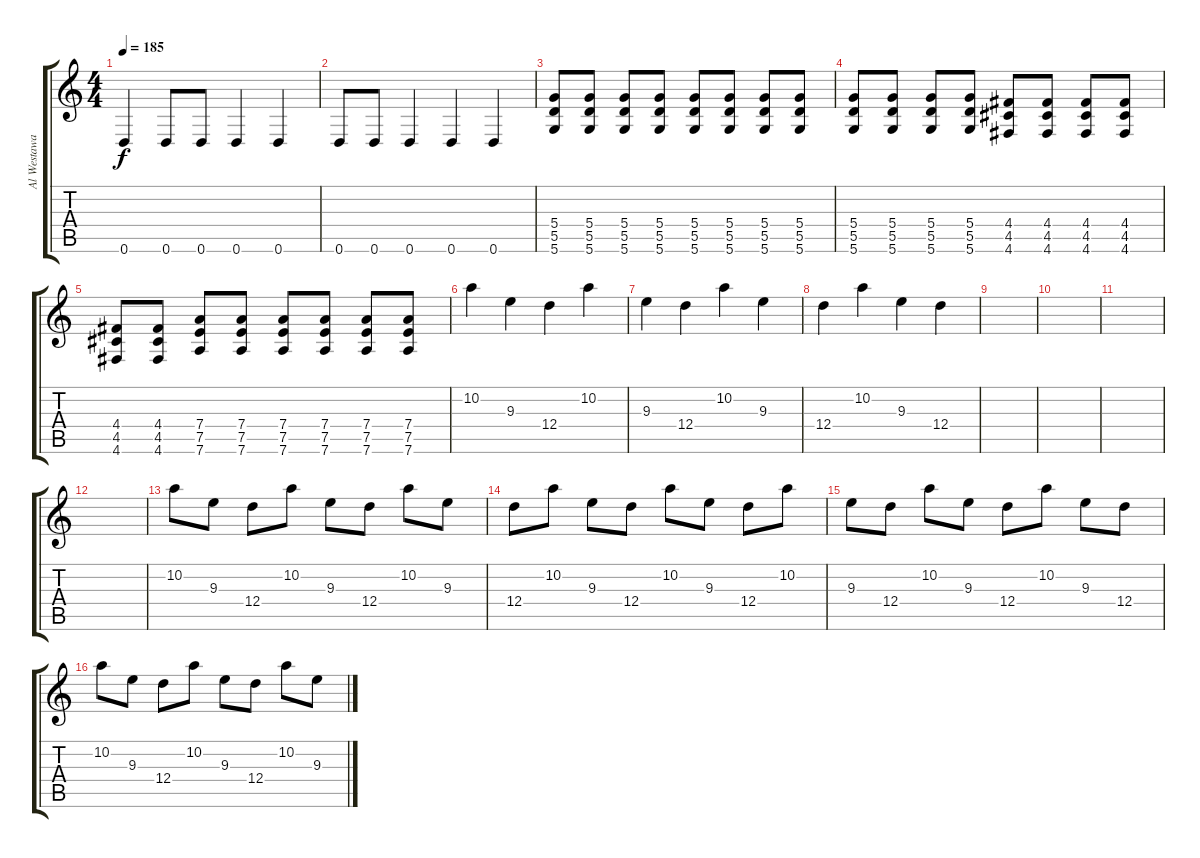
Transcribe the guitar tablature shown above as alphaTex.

\track ("Al Westaway" "Al Westawa") {instrument overdrivenguitar}
\staff {score tabs}
\tuning (E4 B3 G3 D3 A2 D2) {hide}
\ts (4 4)
\tempo 185
\clef g2
\ks c
0.6.4{dy f} 0.6.8 0.6.8 0.6.4 0.6.4 |
0.6.8 0.6.8 0.6.4 0.6.4 0.6.4 |
(5.4 5.5 5.6).8 (5.4 5.5 5.6).8 (5.4 5.5 5.6).8 (5.4 5.5 5.6).8 (5.4 5.5 5.6).8 (5.4 5.5 5.6).8 (5.4 5.5 5.6).8 (5.4 5.5 5.6).8 |
(5.4 5.5 5.6).8 (5.4 5.5 5.6).8 (5.4 5.5 5.6).8 (5.4 5.5 5.6).8 (4.4 4.5 4.6).8 (4.4 4.5 4.6).8 (4.4 4.5 4.6).8 (4.4 4.5 4.6).8 |
(4.4 4.5 4.6).8 (4.4 4.5 4.6).8 (7.4 7.5 7.6).8 (7.4 7.5 7.6).8 (7.4 7.5 7.6).8 (7.4 7.5 7.6).8 (7.4 7.5 7.6).8 (7.4 7.5 7.6).8 |
10.2.4 9.3.4 12.4.4 10.2.4 |
9.3.4 12.4.4 10.2.4 9.3.4 |
12.4.4 10.2.4 9.3.4 12.4.4 |
|
|
|
|
10.2.8 9.3.8 12.4.8 10.2.8 9.3.8 12.4.8 10.2.8 9.3.8 |
12.4.8 10.2.8 9.3.8 12.4.8 10.2.8 9.3.8 12.4.8 10.2.8 |
9.3.8 12.4.8 10.2.8 9.3.8 12.4.8 10.2.8 9.3.8 12.4.8 |
10.2.8 9.3.8 12.4.8 10.2.8 9.3.8 12.4.8 10.2.8 9.3.8
